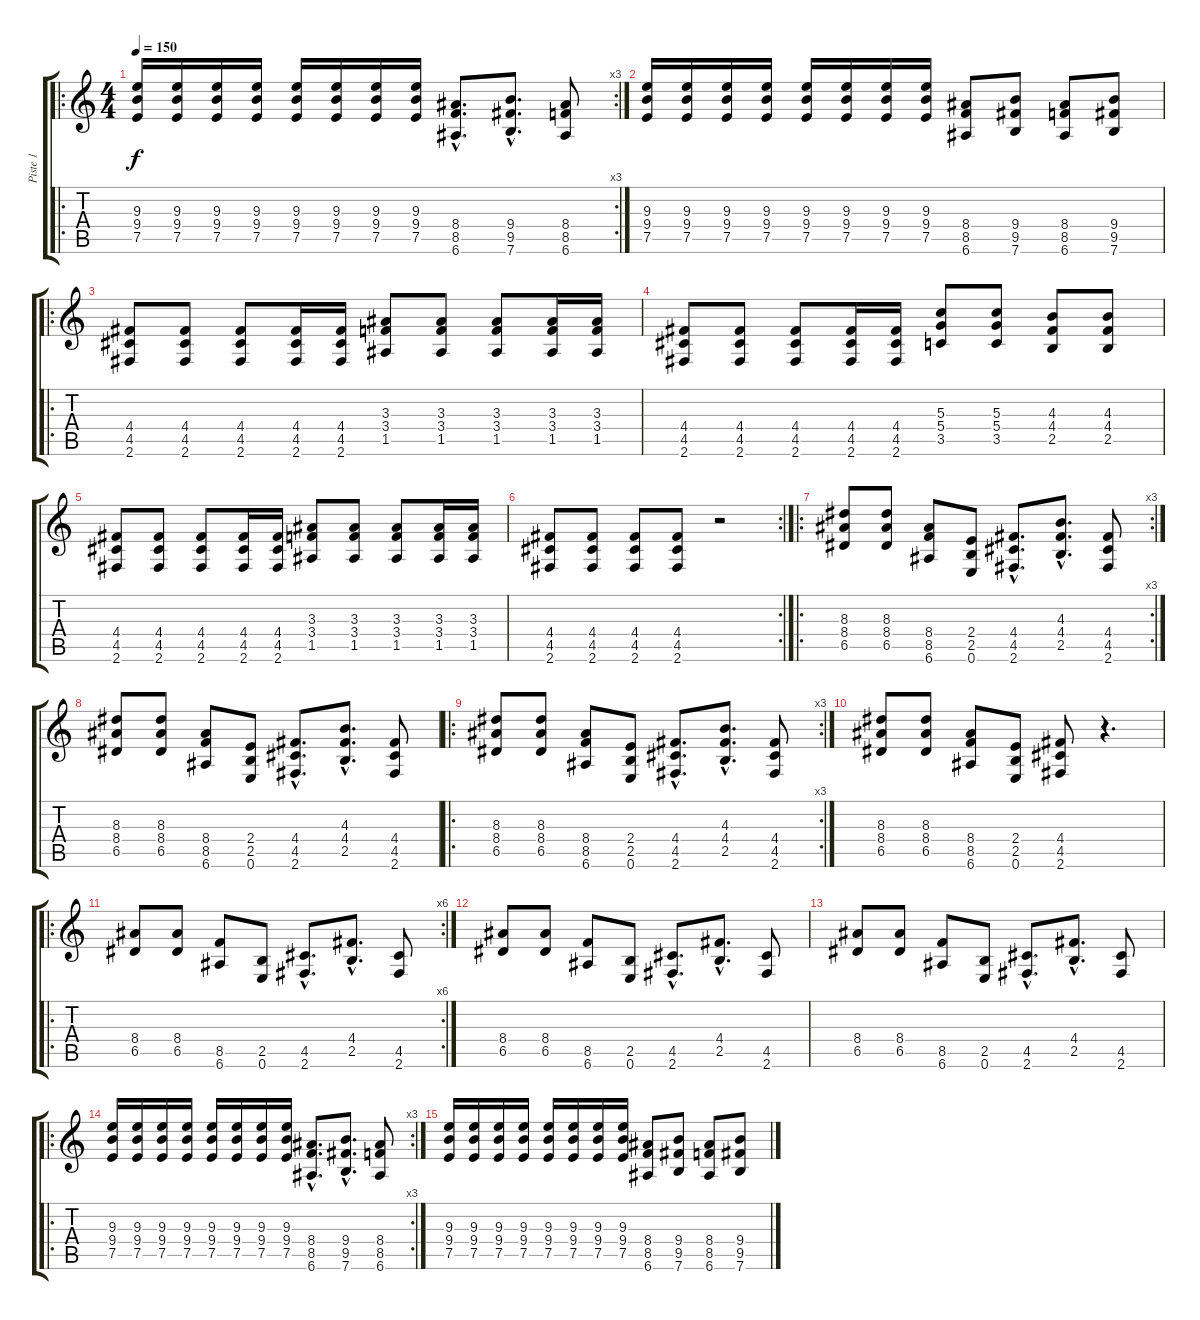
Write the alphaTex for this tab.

\track ("Piste 1" "Piste 1") {instrument distortionguitar}
\staff {score tabs}
\tuning (E4 B3 G3 D3 A2 E2) {hide}
\ro
\rc 3
\ts (4 4)
\tempo 150
\clef g2
\ks c
(9.3 9.4 7.5).16{dy f} (9.3 9.4 7.5).16 (9.3 9.4 7.5).16 (9.3 9.4 7.5).16 (9.3 9.4 7.5).16 (9.3 9.4 7.5).16 (9.3 9.4 7.5).16 (9.3 9.4 7.5).16 (8.4{hac} 8.5{hac} 6.6{hac}).8{d} (9.4{hac} 9.5{hac} 7.6{hac}).8{d} (8.4 8.5 6.6).8 |
(9.3 9.4 7.5).16 (9.3 9.4 7.5).16 (9.3 9.4 7.5).16 (9.3 9.4 7.5).16 (9.3 9.4 7.5).16 (9.3 9.4 7.5).16 (9.3 9.4 7.5).16 (9.3 9.4 7.5).16 (8.4 8.5 6.6).8 (9.4 9.5 7.6).8 (8.4 8.5 6.6).8 (9.4 9.5 7.6).8 |
\ro
(4.4 4.5 2.6).8 (4.4 4.5 2.6).8 (4.4 4.5 2.6).8 (4.4 4.5 2.6).16 (4.4 4.5 2.6).16 (3.3 3.4 1.5).8 (3.3 3.4 1.5).8 (3.3 3.4 1.5).8 (3.3 3.4 1.5).16 (3.3 3.4 1.5).16 |
(4.4 4.5 2.6).8 (4.4 4.5 2.6).8 (4.4 4.5 2.6).8 (4.4 4.5 2.6).16 (4.4 4.5 2.6).16 (5.3 5.4 3.5).8 (5.3 5.4 3.5).8 (4.3 4.4 2.5).8 (4.3 4.4 2.5).8 |
(4.4 4.5 2.6).8 (4.4 4.5 2.6).8 (4.4 4.5 2.6).8 (4.4 4.5 2.6).16 (4.4 4.5 2.6).16 (3.3 3.4 1.5).8 (3.3 3.4 1.5).8 (3.3 3.4 1.5).8 (3.3 3.4 1.5).16 (3.3 3.4 1.5).16 |
\rc 2
(4.4 4.5 2.6).8 (4.4 4.5 2.6).8 (4.4 4.5 2.6).8 (4.4 4.5 2.6).8 r.2 |
\ro
\rc 3
(8.3 8.4 6.5).8{instrument distortionguitar} (8.3 8.4 6.5).8 (8.4 8.5 6.6).8 (2.4 2.5 0.6).8 (4.4{hac} 4.5{hac} 2.6{hac}).8{d} (4.3{hac} 4.4{hac} 2.5{hac}).8{d} (4.4 4.5 2.6).8 |
(8.3 8.4 6.5).8{instrument distortionguitar} (8.3 8.4 6.5).8 (8.4 8.5 6.6).8 (2.4 2.5 0.6).8 (4.4{hac} 4.5{hac} 2.6{hac}).8{d} (4.3{hac} 4.4{hac} 2.5{hac}).8{d} (4.4 4.5 2.6).8 |
\ro
\rc 3
(8.3 8.4 6.5).8{instrument distortionguitar} (8.3 8.4 6.5).8 (8.4 8.5 6.6).8 (2.4 2.5 0.6).8 (4.4{hac} 4.5{hac} 2.6{hac}).8{d} (4.3{hac} 4.4{hac} 2.5{hac}).8{d} (4.4 4.5 2.6).8 |
(8.3 8.4 6.5).8{instrument distortionguitar} (8.3 8.4 6.5).8 (8.4 8.5 6.6).8 (2.4 2.5 0.6).8 (4.4 4.5 2.6).8 r.4{d} |
\ro
\rc 6
(8.4 6.5).8{instrument electricguitarmuted} (8.4 6.5).8 (8.5 6.6).8 (2.5 0.6).8 (4.5{hac} 2.6{hac}).8{d} (4.4{hac} 2.5{hac}).8{d} (4.5 2.6).8 |
(8.4 6.5).8{instrument electricguitarmuted} (8.4 6.5).8 (8.5 6.6).8 (2.5 0.6).8 (4.5{hac} 2.6{hac}).8{d} (4.4{hac} 2.5{hac}).8{d} (4.5 2.6).8 |
(8.4 6.5).8{instrument electricguitarmuted} (8.4 6.5).8 (8.5 6.6).8 (2.5 0.6).8 (4.5{hac} 2.6{hac}).8{d} (4.4{hac} 2.5{hac}).8{d} (4.5 2.6).8 |
\ro
\rc 3
(9.3 9.4 7.5).16{instrument distortionguitar} (9.3 9.4 7.5).16 (9.3 9.4 7.5).16 (9.3 9.4 7.5).16 (9.3 9.4 7.5).16 (9.3 9.4 7.5).16 (9.3 9.4 7.5).16 (9.3 9.4 7.5).16 (8.4{hac} 8.5{hac} 6.6{hac}).8{d} (9.4{hac} 9.5{hac} 7.6{hac}).8{d} (8.4 8.5 6.6).8 |
(9.3 9.4 7.5).16 (9.3 9.4 7.5).16 (9.3 9.4 7.5).16 (9.3 9.4 7.5).16 (9.3 9.4 7.5).16 (9.3 9.4 7.5).16 (9.3 9.4 7.5).16 (9.3 9.4 7.5).16 (8.4 8.5 6.6).8 (9.4 9.5 7.6).8 (8.4 8.5 6.6).8 (9.4 9.5 7.6).8
